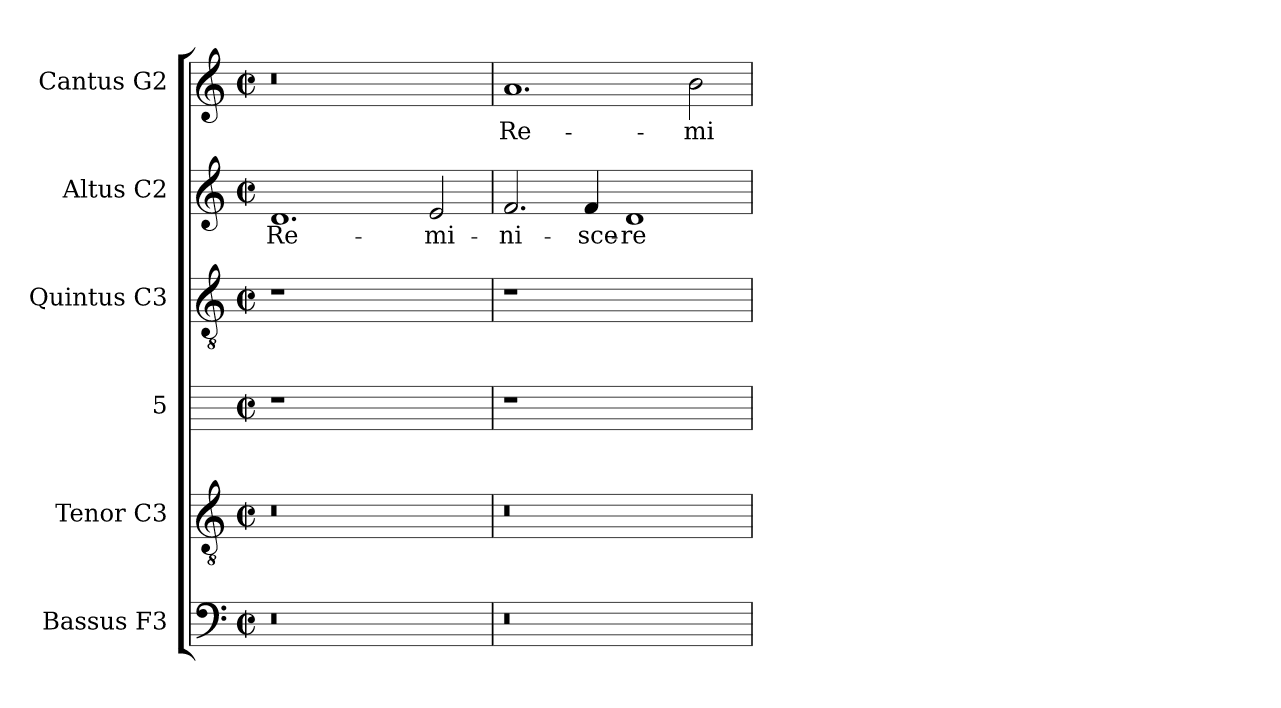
**kern	**kern	**kern	**kern	**kern	**text	**kern	**text
*part6	*part5	*part4	*part3	*part2	*part2	*part1	*part1
*staff6	*staff5	*staff4	*staff3	*staff2	*staff2	*staff1	*staff1
*I"Bassus  F3	*I"Tenor  C3	*I"5	*I"Quintus  C3	*I"Altus  C2	*	*I"Cantus  G2	*
*I'B	*I'T	*	*	*I'A	*	*I'C	*
!!LO:PB:g=z
*stria5	*stria5	*stria5	*stria5	*stria5	*	*stria5	*
*clefF4	*clefGv2	*	*clefGv2	*clefG2	*	*clefG2	*
*k[]	*k[]	*k[]	*k[]	*k[]	*	*k[]	*
*C:	*C:	*C:	*C:	*C:	*	*C:	*
*M2/2	*M2/2	*M2/2	*M2/2	*M2/2	*	*M2/2	*
*met(c|)	*met(c|)	*met(c|)	*met(c|)	*met(c|)	*	*met(c|)	*
=1	=1	=1	=1	=1	=1	=1	=1
!	!	!	!	!	!LO:LY:b:cj	!	!
0r	0r	1r	1r	1.d	Re-	0r	.
.	.	1ryy	1ryy	.	.	.	.
!	!	!	!	!	!LO:LY:b:cj	!	!
.	.	.	.	2e/	-mi-	.	.
=2	=2	=2	=2	=2	=2	=2	=2
!	!	!	!	!	!LO:LY:b:cj	!	!LO:LY:b:cj
0r	0r	1r	1r	2.f/	-ni-	1.a	Re-
!	!	!	!	!	!LO:LY:b:cj	!	!
.	.	.	.	4f/	-sce-	.	.
!	!	!	!	!	!LO:LY:b:cj	!	!
.	.	1ryy	1ryy	1d	-re	.	.
!	!	!	!	!	!	!	!LO:LY:b:cj
.	.	.	.	.	.	2b\	-mi-
=	=	=	=	=	=	=	=
*-	*-	*-	*-	*-	*-	*-	*-
